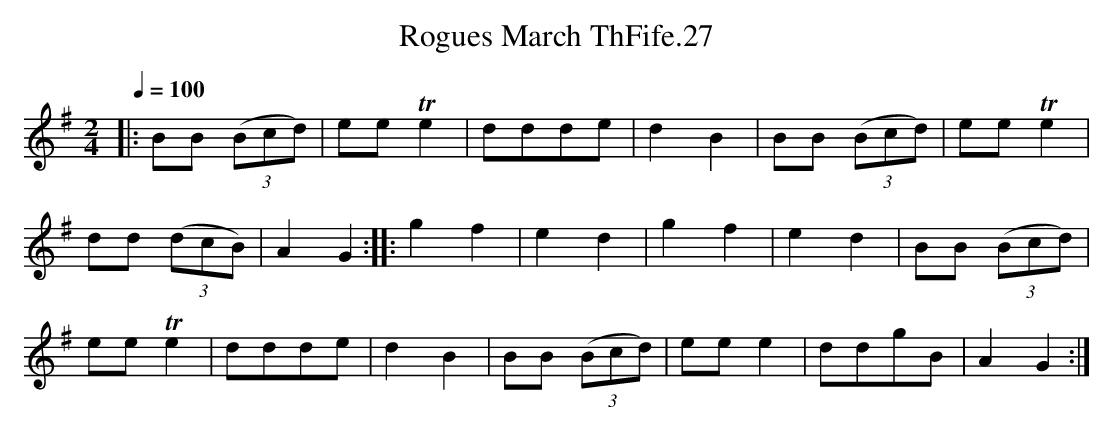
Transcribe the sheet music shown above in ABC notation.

X:1
T:Rogues March ThFife.27
M:2/4
L:1/8
Q:1/4=100
K:G
|: BB ((3Bcd) | ee !trill!e2 | ddde | d2 B2 | BB ((3Bcd) | ee !trill!e2 |
dd ((3dcB) | A2 G2 :||: g2 f2 | e2 d2 | g2 f2 | e2 d2 | BB ((3Bcd) |
ee !trill!e2 | ddde | d2 B2 | BB ((3Bcd) | ee e2 | ddgB | A2 G2 :|
